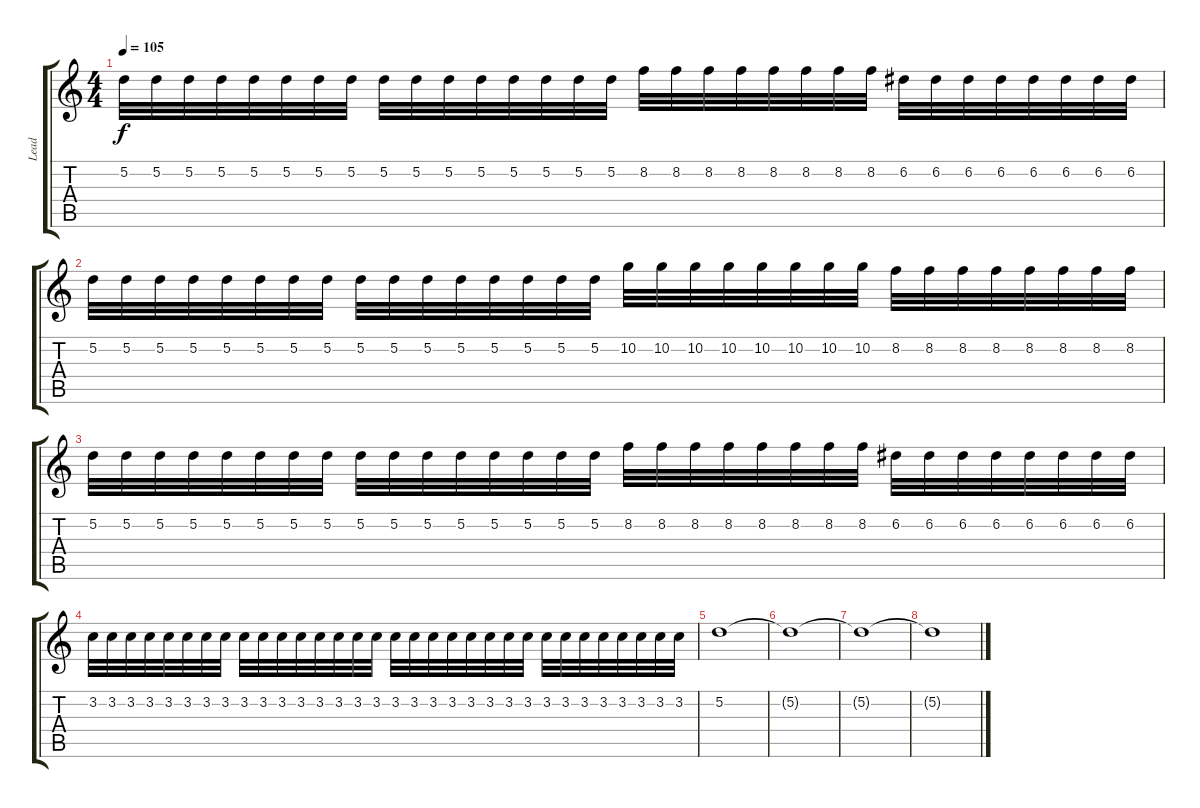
\track ("Lead" "Lead") {instrument electricguitarjazz}
\staff {score tabs}
\tuning (D4 A3 F3 C3 G2 D2) {hide}
\ts (4 4)
\tempo 105
\clef g2
\ks c
5.2.32{dy f} 5.2.32 5.2.32 5.2.32 5.2.32 5.2.32 5.2.32 5.2.32 5.2.32 5.2.32 5.2.32 5.2.32 5.2.32 5.2.32 5.2.32 5.2.32 8.2.32 8.2.32 8.2.32 8.2.32 8.2.32 8.2.32 8.2.32 8.2.32 6.2.32 6.2.32 6.2.32 6.2.32 6.2.32 6.2.32 6.2.32 6.2.32 |
5.2.32 5.2.32 5.2.32 5.2.32 5.2.32 5.2.32 5.2.32 5.2.32 5.2.32 5.2.32 5.2.32 5.2.32 5.2.32 5.2.32 5.2.32 5.2.32 10.2.32 10.2.32 10.2.32 10.2.32 10.2.32 10.2.32 10.2.32 10.2.32 8.2.32 8.2.32 8.2.32 8.2.32 8.2.32 8.2.32 8.2.32 8.2.32 |
5.2.32 5.2.32 5.2.32 5.2.32 5.2.32 5.2.32 5.2.32 5.2.32 5.2.32 5.2.32 5.2.32 5.2.32 5.2.32 5.2.32 5.2.32 5.2.32 8.2.32 8.2.32 8.2.32 8.2.32 8.2.32 8.2.32 8.2.32 8.2.32 6.2.32 6.2.32 6.2.32 6.2.32 6.2.32 6.2.32 6.2.32 6.2.32 |
3.2.32 3.2.32 3.2.32 3.2.32 3.2.32 3.2.32 3.2.32 3.2.32 3.2.32 3.2.32 3.2.32 3.2.32 3.2.32 3.2.32 3.2.32 3.2.32 3.2.32 3.2.32 3.2.32 3.2.32 3.2.32 3.2.32 3.2.32 3.2.32 3.2.32 3.2.32 3.2.32 3.2.32 3.2.32 3.2.32 3.2.32 3.2.32 |
5.2.1{volume 0} |
5.2{t}.1 |
5.2{t}.1 |
5.2{t}.1
